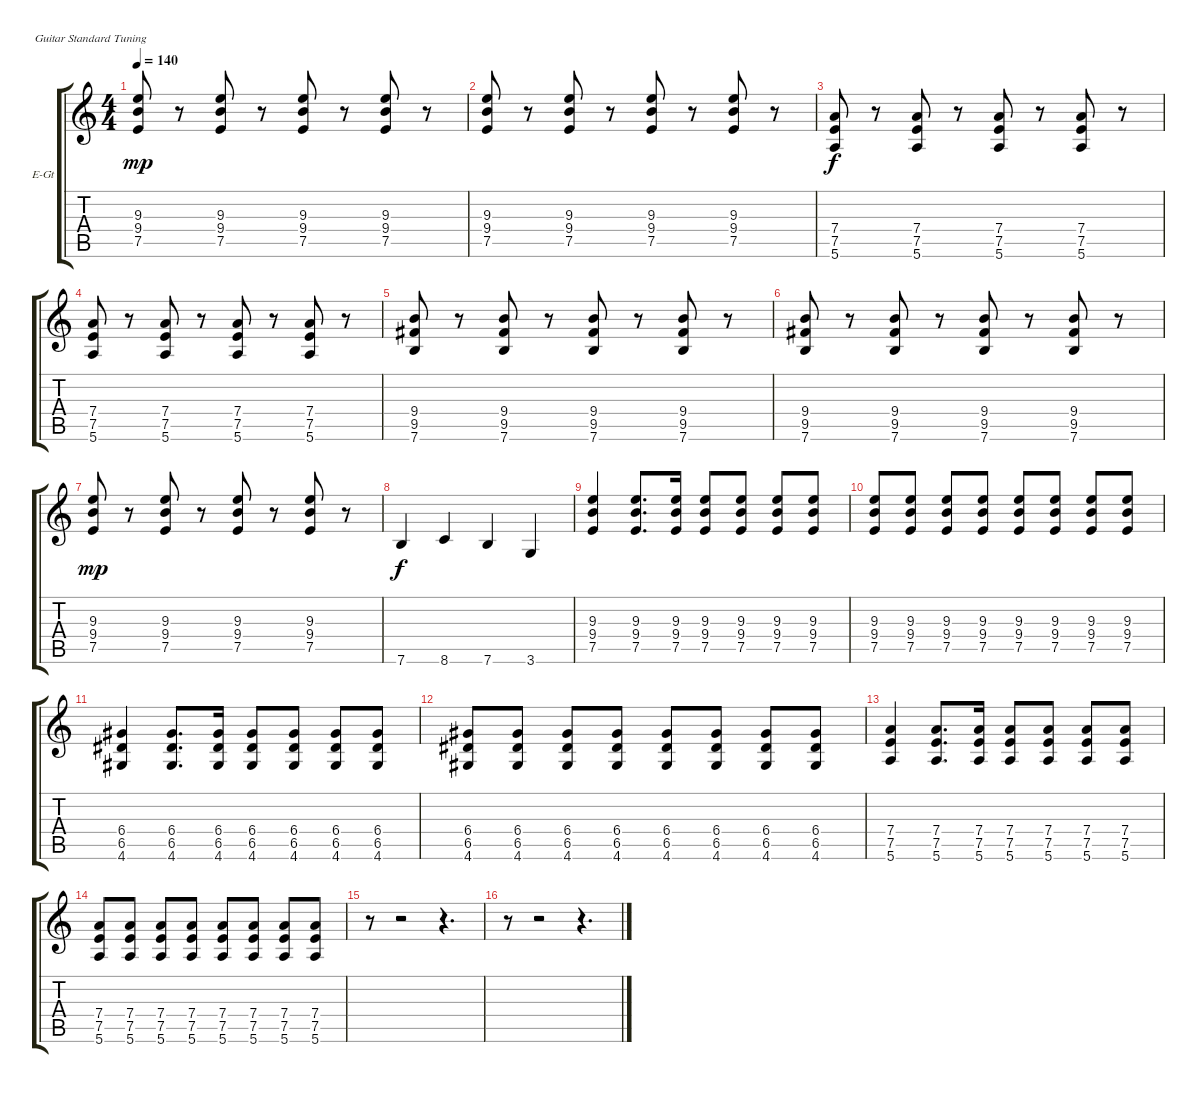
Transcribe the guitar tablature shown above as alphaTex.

\defaultSystemsLayout 4
\bracketExtendMode groupsimilarinstruments
\firstSystemTrackNameOrientation horizontal
\otherSystemsTrackNameOrientation horizontal
\track ("Electric Guitar (Drive)" "E-Gt") {instrument overdrivenguitar}
\staff {score tabs}
\tuning (E4 B3 G3 D3 A2 E2)
\ts (4 4)
\tempo 140
\clef g2
\ks c
(9.3 9.4 7.5).8{dy mp} r.8 (9.3 9.4 7.5).8 r.8 (9.3 9.4 7.5).8 r.8 (9.3 9.4 7.5).8 r.8 |
(9.3 9.4 7.5).8 r.8 (9.3 9.4 7.5).8 r.8 (9.3 9.4 7.5).8 r.8 (9.3 9.4 7.5).8 r.8 |
(7.4 7.5 5.6).8{dy f} r.8 (7.4 7.5 5.6).8 r.8 (7.4 7.5 5.6).8 r.8 (7.4 7.5 5.6).8 r.8 |
(7.4 7.5 5.6).8 r.8 (7.4 7.5 5.6).8 r.8 (7.4 7.5 5.6).8 r.8 (7.4 7.5 5.6).8 r.8 |
(9.4 9.5 7.6).8 r.8 (9.4 9.5 7.6).8 r.8 (9.4 9.5 7.6).8 r.8 (9.4 9.5 7.6).8 r.8 |
(9.4 9.5 7.6).8 r.8 (9.4 9.5 7.6).8 r.8 (9.4 9.5 7.6).8 r.8 (9.4 9.5 7.6).8 r.8 |
(9.3 9.4 7.5).8{dy mp} r.8 (9.3 9.4 7.5).8 r.8 (9.3 9.4 7.5).8 r.8 (9.3 9.4 7.5).8 r.8 |
7.6.4{dy f} 8.6.4 7.6.4 3.6.4 |
(9.3 9.4 7.5).4 (9.3 9.4 7.5).8{d} (9.3 9.4 7.5).16 (9.3 9.4 7.5).8 (9.3 9.4 7.5).8 (9.3 9.4 7.5).8 (9.3 9.4 7.5).8 |
(9.3 9.4 7.5).8 (9.3 9.4 7.5).8 (9.3 9.4 7.5).8 (9.3 9.4 7.5).8 (9.3 9.4 7.5).8 (9.3 9.4 7.5).8 (9.3 9.4 7.5).8 (9.3 9.4 7.5).8 |
(6.4 6.5 4.6).4 (6.4 6.5 4.6).8{d} (6.4 6.5 4.6).16 (6.4 6.5 4.6).8 (6.4 6.5 4.6).8 (6.4 6.5 4.6).8 (6.4 6.5 4.6).8 |
(6.4 6.5 4.6).8 (6.4 6.5 4.6).8 (6.4 6.5 4.6).8 (6.4 6.5 4.6).8 (6.4 6.5 4.6).8 (6.4 6.5 4.6).8 (6.4 6.5 4.6).8 (6.4 6.5 4.6).8 |
(7.4 7.5 5.6).4 (7.4 7.5 5.6).8{d} (7.4 7.5 5.6).16 (7.4 7.5 5.6).8 (7.4 7.5 5.6).8 (7.4 7.5 5.6).8 (7.4 7.5 5.6).8 |
(7.4 7.5 5.6).8 (7.4 7.5 5.6).8 (7.4 7.5 5.6).8 (7.4 7.5 5.6).8 (7.4 7.5 5.6).8 (7.4 7.5 5.6).8 (7.4 7.5 5.6).8 (7.4 7.5 5.6).8 |
r.8 r.2 r.4{d} |
r.8 r.2 r.4{d}
